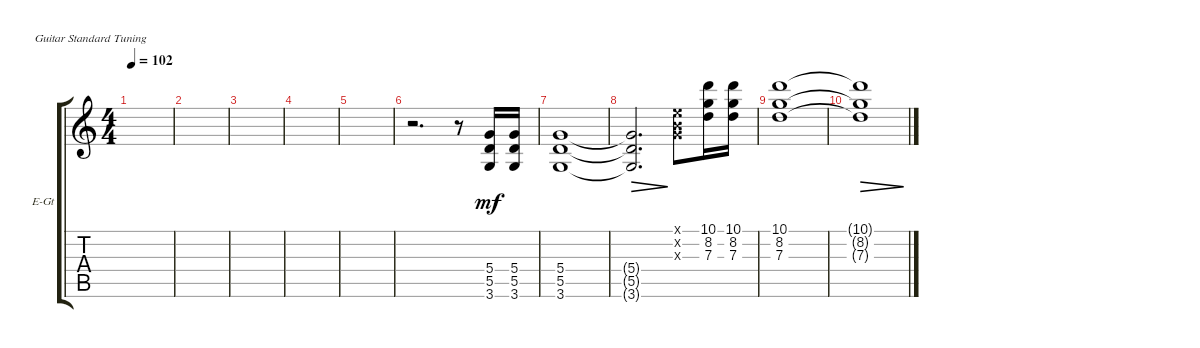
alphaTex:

\defaultSystemsLayout 4
\bracketExtendMode groupsimilarinstruments
\firstSystemTrackNameOrientation horizontal
\otherSystemsTrackNameOrientation horizontal
\track ("Distortion" "E-Gt") {instrument distortionguitar}
\staff {score tabs}
\tuning (E4 B3 G3 D3 A2 E2)
\ts (4 4)
\tempo 102
\clef g2
\ks c
|
|
|
|
|
r.2{d} r.8 (5.4 3.6 5.5).16{dy mf} (3.6 5.5 5.4).16 |
(3.6 5.5 5.4).1 |
(3.6{t} 5.5{t} 5.4{t}).2{d dec} (0.3{x} 0.2{x} 0.1{x}).8 (7.3 8.2 10.1).16 (7.3 8.2 10.1).16 |
(7.3 8.2 10.1).1 |
(7.3{t} 8.2{t} 10.1{t}).1{dec}
